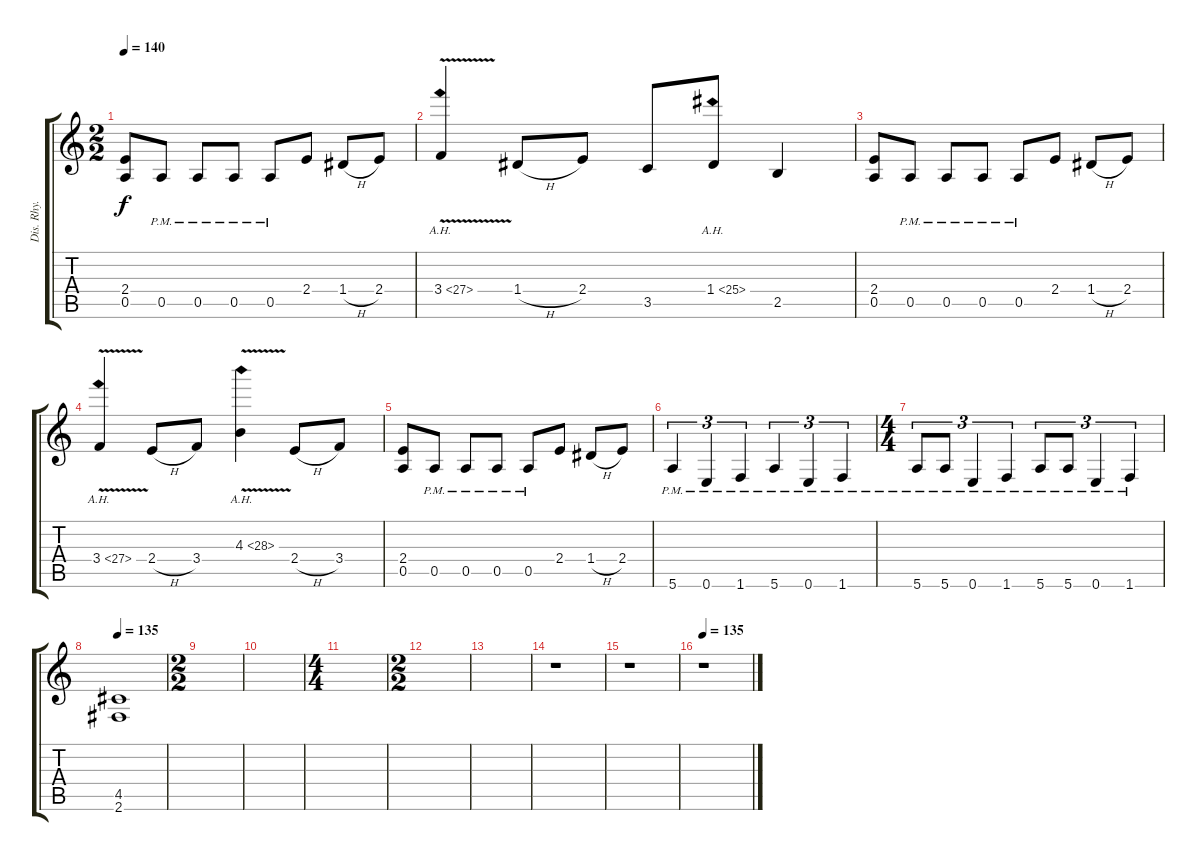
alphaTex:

\track ("Dis. Rhy." "Dis. Rhy.") {solo instrument distortionguitar}
\staff {score tabs}
\tuning (E4 B3 G3 D3 A2 E2) {hide}
\ts (2 2)
\tempo 140
\clef g2
\ks c
(2.4 0.5).8{dy f} 0.5{pm}.8 0.5{pm}.8 0.5{pm}.8 0.5{pm}.8 2.4.8 1.4{h}.8 2.4.8 |
3.4{ah 24 v}.4 1.4{h}.8 2.4.8 3.5.8 1.4{ah 24}.8 2.5.4 |
(2.4 0.5).8 0.5{pm}.8 0.5{pm}.8 0.5{pm}.8 0.5{pm}.8 2.4.8 1.4{h}.8 2.4.8 |
3.4{ah 24 v}.4 2.4{h}.8 3.4.8 4.3{ah 24 v}.4 2.4{h}.8 3.4.8 |
(2.4 0.5).8 0.5{pm}.8 0.5{pm}.8 0.5{pm}.8 0.5{pm}.8 2.4.8 1.4{h}.8 2.4.8 |
5.6{pm}.4{tu (3 2)} 0.6{pm}.4{tu (3 2)} 1.6{pm}.4{tu (3 2)} 5.6{pm}.4{tu (3 2)} 0.6{pm}.4{tu (3 2)} 1.6{pm}.4{tu (3 2)} |
\ts (4 4)
5.6{pm}.8{tu (3 2)} 5.6{pm}.8{tu (3 2)} 0.6{pm}.4{tu (3 2)} 1.6{pm}.4{tu (3 2)} 5.6{pm}.8{tu (3 2)} 5.6{pm}.8{tu (3 2)} 0.6{pm}.4{tu (3 2)} 1.6{pm}.4{tu (3 2)} |
\tempo 135
(4.5 2.6).1{volume 0} |
\ts (2 2)
|
|
\ts (4 4)
|
\ts (2 2)
|
|
r.1 |
r.1 |
\tempo 135
r.1
